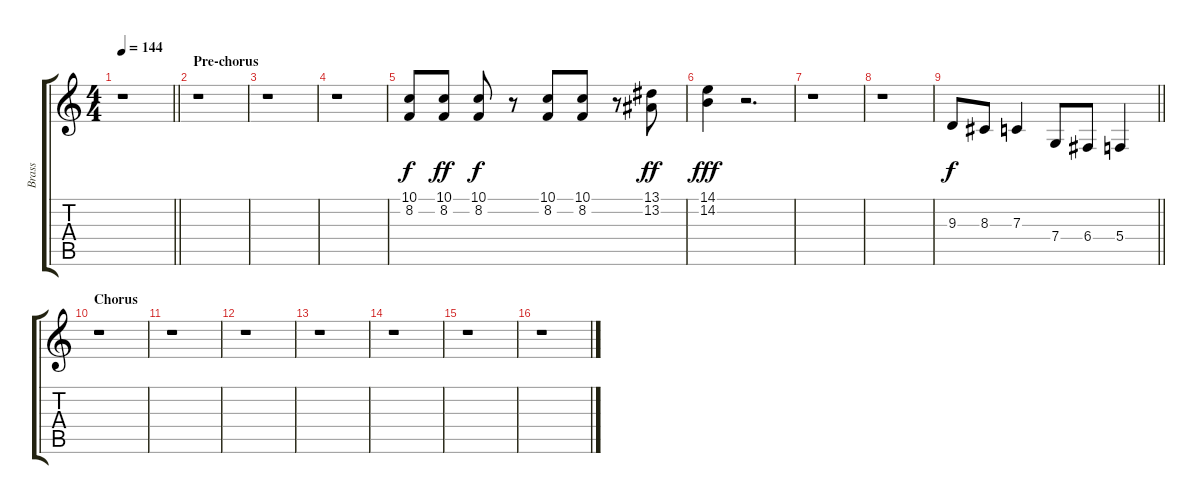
\track ("Brass" "Brass") {instrument trumpet}
\staff {score tabs}
\tuning (D4 A3 F3 C3 G2 D2) {hide}
\ts (4 4)
\tempo 144
\clef g2
\barLineRight lightlight
\ks c
r.1{dy f} |
\section ("" "Pre-chorus")
r.1 |
r.1 |
r.1 |
(10.1 8.2).8 (10.1 8.2).8{dy ff} (10.1 8.2).8{dy f} r.8 (10.1 8.2).8 (10.1 8.2).8 r.8 (13.1 13.2).8{dy ff} |
(14.1 14.2).4{dy fff} r.2{d} |
r.1 |
r.1 |
\barLineRight lightlight
9.3.8{dy f} 8.3.8 7.3.4 7.4.8 6.4.8 5.4.4 |
\section ("" "Chorus")
r.1 |
r.1 |
r.1 |
r.1 |
r.1 |
r.1 |
r.1
